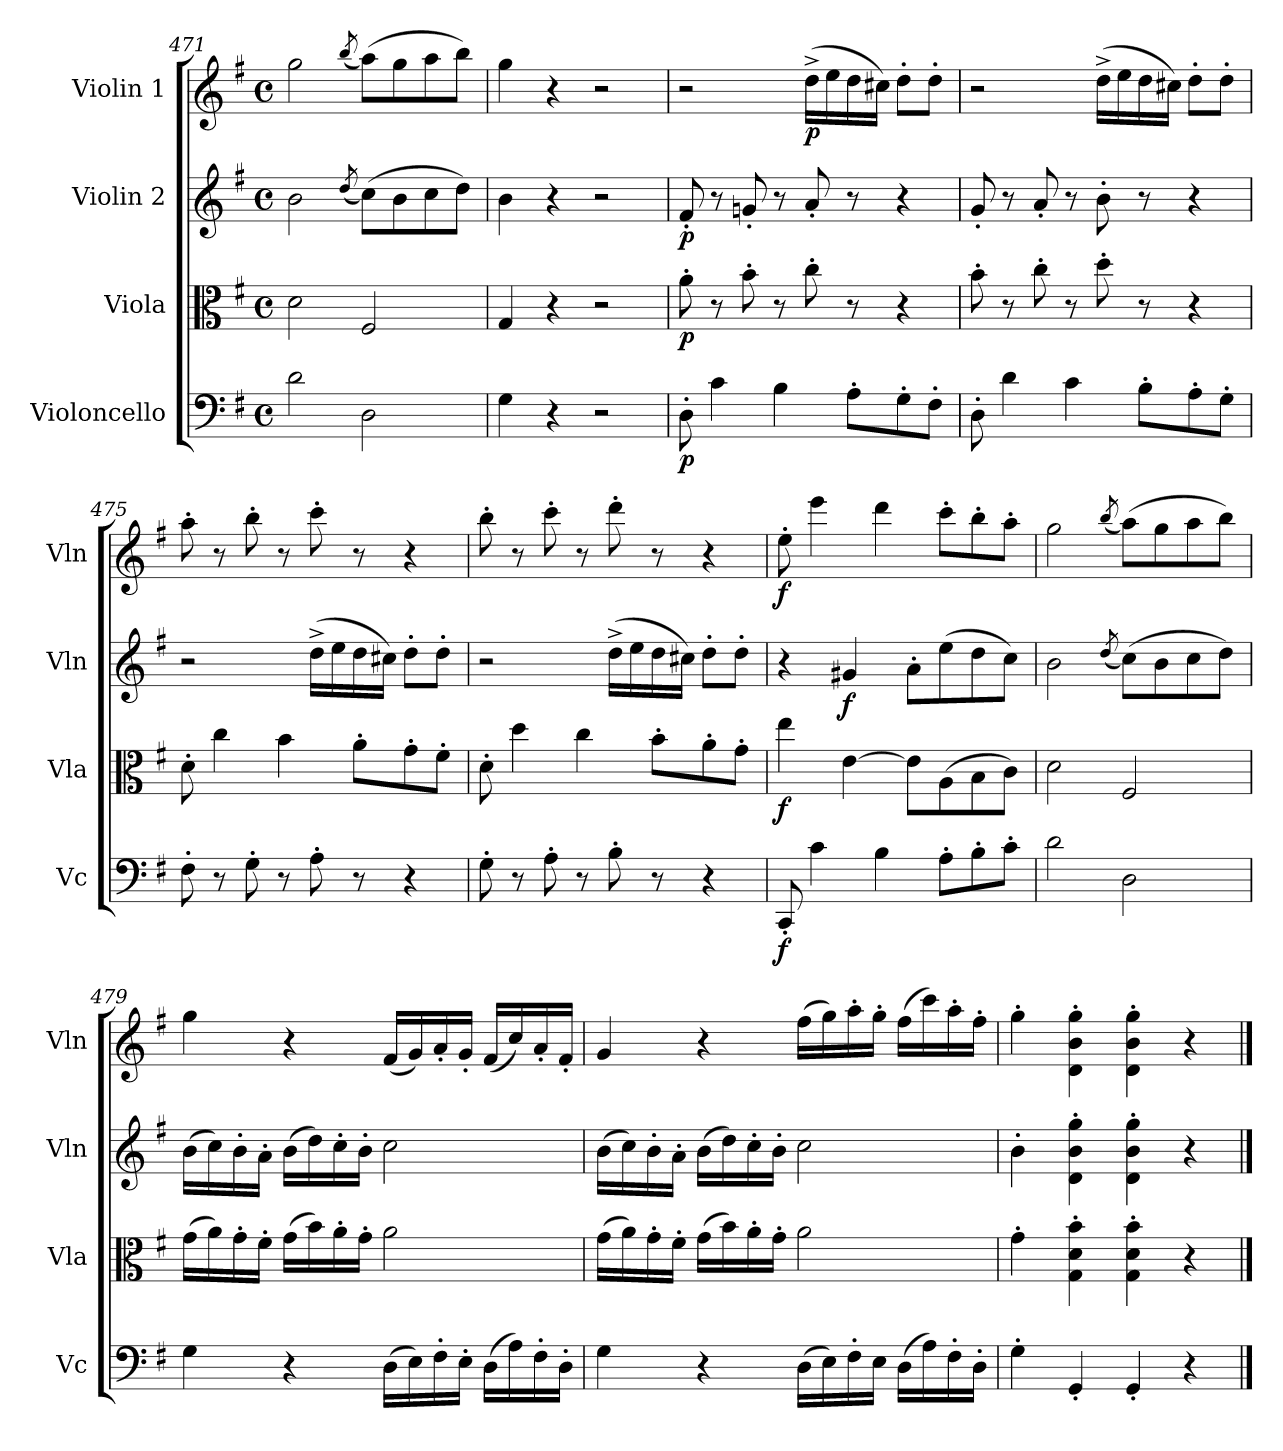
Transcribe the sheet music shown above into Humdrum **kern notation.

**kern	**dynam	**kern	**dynam	**kern	**dynam	**kern	**dynam
*part4	*part4	*part3	*part3	*part2	*part2	*part1	*part1
*staff4	*staff4	*staff3	*staff3	*staff2	*staff2	*staff1	*staff1
*I"Violoncello	*	*I"Viola	*	*I"Violin 2	*	*I"Violin 1	*
*I'Vc	*	*I'Vla	*	*I'Vln	*	*I'Vln	*
*clefF4	*	*clefC3	*	*clefG2	*	*clefG2	*
*k[f#]	*	*k[f#]	*	*k[f#]	*	*k[f#]	*
*M4/4	*	*M4/4	*	*M4/4	*	*M4/4	*
*met(c)	*	*met(c)	*	*met(c)	*	*met(c)	*
=471	=471	=471	=471	=471	=471	=471	=471
2d\	.	2d\	.	2b\	.	2gg\	.
.	.	.	.	(<8qdd/	.	(<8qbb/	.
2D\	.	2F#/	.	(>8cc\L)	.	(>8aa\L)	.
.	.	.	.	8b\	.	8gg\	.
.	.	.	.	8cc\	.	8aa\	.
.	.	.	.	8dd\J)	.	8bb\J)	.
=472	=472	=472	=472	=472	=472	=472	=472
4G\	.	4G/	.	4b\	.	4gg\	.
4r	.	4r	.	4r	.	4r	.
2r	.	2r	.	2r	.	2r	.
=473	=473	=473	=473	=473	=473	=473	=473
!	!LO:DY:b	!	!LO:DY:b	!	!LO:DY:b	!	!
8D'\	p	8a'\	p	8f#'/	p	2r	.
4c\	.	8r	.	8r	.	.	.
.	.	8b'\	.	8gn'/	.	.	.
4B\	.	8r	.	8r	.	.	.
!	!	!	!	!	!	!	!LO:DY:b
.	.	8cc'\	.	8a'/	.	(>16dd^\LL	p
.	.	.	.	.	.	16ee\	.
8A'\L	.	8r	.	8r	.	16dd\	.
.	.	.	.	.	.	16cc#X\JJ)	.
8G'\	.	4r	.	4r	.	8dd'\L	.
8F#'\J	.	.	.	.	.	8dd'\J	.
=474	=474	=474	=474	=474	=474	=474	=474
8D'\	.	8b'\	.	8g'/	.	2r	.
4d\	.	8r	.	8r	.	.	.
.	.	8cc'\	.	8a'/	.	.	.
4c\	.	8r	.	8r	.	.	.
.	.	8dd'\	.	8b'\	.	(>16dd^\LL	.
.	.	.	.	.	.	16ee\	.
8B'\L	.	8r	.	8r	.	16dd\	.
.	.	.	.	.	.	16cc#X\JJ)	.
8A'\	.	4r	.	4r	.	8dd'\L	.
8G'\J	.	.	.	.	.	8dd'\J	.
!!LO:LB:g=z
=475	=475	=475	=475	=475	=475	=475	=475
8F#'\	.	8d'\	.	2r	.	8aa'\	.
8r	.	4cc\	.	.	.	8r	.
8G'\	.	.	.	.	.	8bb'\	.
8r	.	4b\	.	.	.	8r	.
8A'\	.	.	.	(>16dd^\LL	.	8ccc'\	.
.	.	.	.	16ee\	.	.	.
8r	.	8a'\L	.	16dd\	.	8r	.
.	.	.	.	16cc#X\JJ)	.	.	.
4r	.	8g'\	.	8dd'\L	.	4r	.
.	.	8f#'\J	.	8dd'\J	.	.	.
=476	=476	=476	=476	=476	=476	=476	=476
8G'\	.	8d'\	.	2r	.	8bb'\	.
8r	.	4dd\	.	.	.	8r	.
8A'\	.	.	.	.	.	8ccc'\	.
8r	.	4cc\	.	.	.	8r	.
8B'\	.	.	.	(>16dd^\LL	.	8ddd'\	.
.	.	.	.	16ee\	.	.	.
8r	.	8b'\L	.	16dd\	.	8r	.
.	.	.	.	16cc#X\JJ)	.	.	.
4r	.	8a'\	.	8dd'\L	.	4r	.
.	.	8g'\J	.	8dd'\J	.	.	.
=477	=477	=477	=477	=477	=477	=477	=477
!	!LO:DY:b	!	!LO:DY:b	!	!	!	!LO:DY:b
8CC'/	f	4ee\	f	4r	.	8ee'\	f
4c\	.	.	.	.	.	4eee\	.
!	!	!	!	!	!LO:DY:b	!	!
.	.	[4e\	.	4g#X/	f	.	.
4B\	.	.	.	.	.	4ddd\	.
.	.	8e\L]	.	8a'\L	.	.	.
8A'\L	.	(>8A\	.	(>8ee\	.	8ccc'\L	.
8B'\	.	8B\	.	8dd\	.	8bb'\	.
8c'\J	.	8c\J)	.	8cc\J)	.	8aa'\J	.
=478	=478	=478	=478	=478	=478	=478	=478
2d\	.	2d\	.	2b\	.	2gg\	.
.	.	.	.	(<8qdd/	.	(<8qbb/	.
2D\	.	2F#/	.	(>8cc\L)	.	(>8aa\L)	.
.	.	.	.	8b\	.	8gg\	.
.	.	.	.	8cc\	.	8aa\	.
.	.	.	.	8dd\J)	.	8bb\J)	.
!!LO:LB:g=z
=479	=479	=479	=479	=479	=479	=479	=479
4G\	.	(>16g\LL	.	(>16b\LL	.	4gg\	.
.	.	16a\)	.	16cc\)	.	.	.
.	.	16g'\	.	16b'\	.	.	.
.	.	16f#'\JJ	.	16a'\JJ	.	.	.
4r	.	(>16g\LL	.	(>16b\LL	.	4r	.
.	.	16b\)	.	16dd\)	.	.	.
.	.	16a'\	.	16cc'\	.	.	.
.	.	16g'\JJ	.	16b'\JJ	.	.	.
(>16D\LL	.	2a\	.	2cc\	.	(<16f#/LL	.
16E\)	.	.	.	.	.	16g/)	.
16F#'\	.	.	.	.	.	16a'/	.
16E'\JJ	.	.	.	.	.	16g'/JJ	.
(>16D\LL	.	.	.	.	.	(<16f#/LL	.
16A\)	.	.	.	.	.	16cc/)	.
16F#'\	.	.	.	.	.	16a'/	.
16D'\JJ	.	.	.	.	.	16f#'/JJ	.
=480	=480	=480	=480	=480	=480	=480	=480
4G\	.	(>16g\LL	.	(>16b\LL	.	4g/	.
.	.	16a\)	.	16cc\)	.	.	.
.	.	16g'\	.	16b'\	.	.	.
.	.	16f#'\JJ	.	16a'\JJ	.	.	.
4r	.	(>16g\LL	.	(>16b\LL	.	4r	.
.	.	16b\)	.	16dd\)	.	.	.
.	.	16a'\	.	16cc'\	.	.	.
.	.	16g'\JJ	.	16b'\JJ	.	.	.
(>16D\LL	.	2a\	.	2cc\	.	(>16ff#\LL	.
16E\)	.	.	.	.	.	16gg\)	.
16F#'\	.	.	.	.	.	16aa'\	.
16E\JJ	.	.	.	.	.	16gg'\JJ	.
(>16D\LL	.	.	.	.	.	(>16ff#\LL	.
16A\)	.	.	.	.	.	16ccc\)	.
16F#'\	.	.	.	.	.	16aa'\	.
16D'\JJ	.	.	.	.	.	16ff#'\JJ	.
=481	=481	=481	=481	=481	=481	=481	=481
4G'\	.	4g'\	.	4b'\	.	4gg'\	.
4GG'/	.	4G\' 4d\' 4b\'	.	4d\' 4b\' 4gg\'	.	4d\' 4b\' 4gg\'	.
4GG'/	.	4G\' 4d\' 4b\'	.	4d\' 4b\' 4gg\'	.	4d\' 4b\' 4gg\'	.
4r	.	4r	.	4r	.	4r	.
==	==	==	==	==	==	==	==
*-	*-	*-	*-	*-	*-	*-	*-
